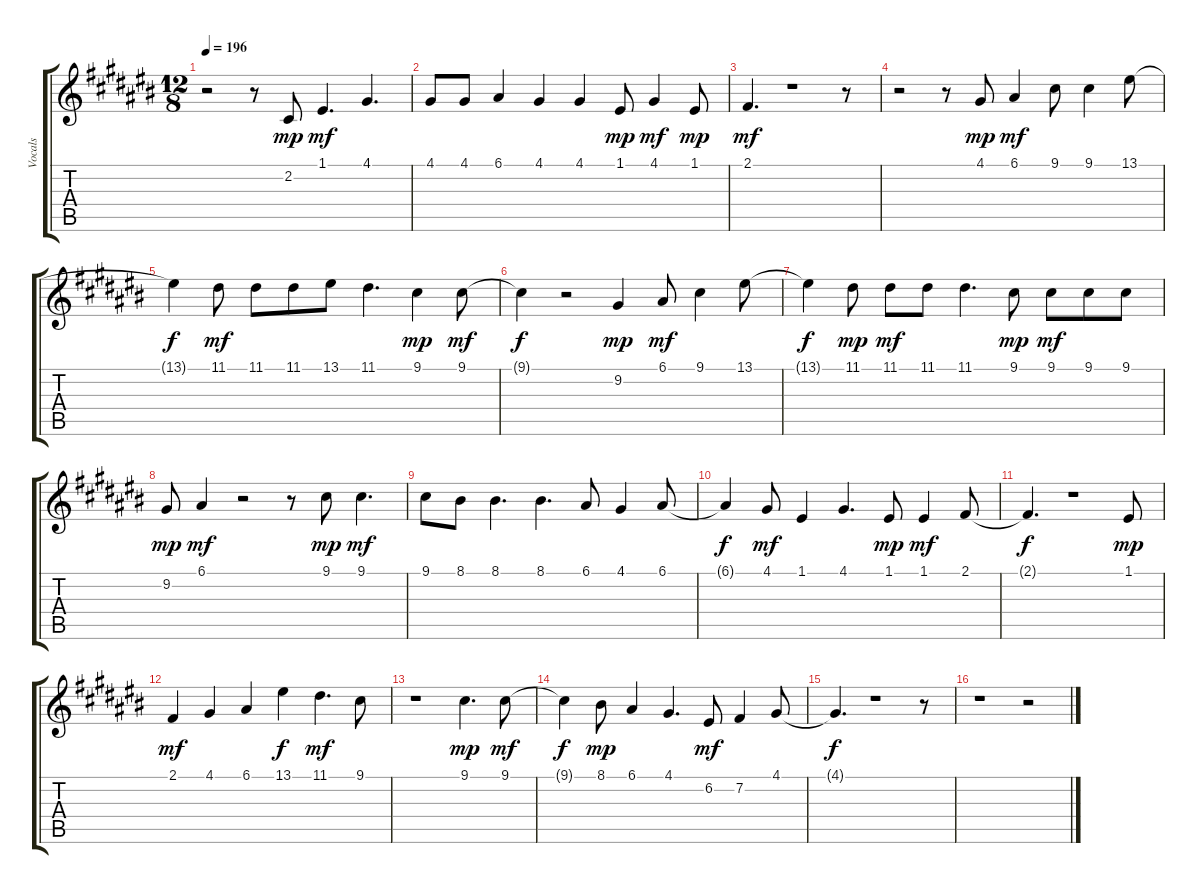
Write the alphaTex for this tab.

\track ("Vocals" "Vocals") {instrument brightacousticpiano}
\staff {score tabs}
\tuning (E4 B3 G3 D3 A2 E2) {hide}
\ts (12 8)
\tempo 196
\clef g2
\ks c#
r.2{dy mp} r.8 2.2.8 1.1.4{d dy mf} 4.1.4{d} |
4.1.8 4.1.8 6.1.4 4.1.4 4.1.4 1.1.8{dy mp} 4.1.4{dy mf} 1.1.8{dy mp} |
2.1.4{d dy mf} r.1 r.8 |
r.2 r.8 4.1.8{dy mp} 6.1.4{dy mf} 9.1.8 9.1.4 13.1.8 |
13.1{t}.4{dy f} 11.1.8{dy mf} 11.1.8 11.1.8 13.1.8 11.1.4{d} 9.1.4{dy mp} 9.1.8{dy mf} |
9.1{t}.4{dy f} r.2 9.2.4{dy mp} 6.1.8{dy mf} 9.1.4 13.1.8 |
13.1{t}.4{dy f} 11.1.8{dy mp} 11.1.8{dy mf} 11.1.8 11.1.4{d} 9.1.8{dy mp} 9.1.8{dy mf} 9.1.8 9.1.8 |
9.2.8{dy mp} 6.1.4{dy mf} r.2 r.8 9.1.8{dy mp} 9.1.4{d dy mf} |
9.1.8 8.1.8 8.1.4{d} 8.1.4{d} 6.1.8 4.1.4 6.1.8 |
6.1{t}.4{dy f} 4.1.8{dy mf} 1.1.4 4.1.4{d} 1.1.8{dy mp} 1.1.4{dy mf} 2.1.8 |
2.1{t}.4{d dy f} r.1 1.1.8{dy mp} |
2.1.4{dy mf} 4.1.4 6.1.4 13.1.4{dy f} 11.1.4{d dy mf} 9.1.8 |
r.1 9.1.4{d dy mp} 9.1.8{dy mf} |
9.1{t}.4{dy f} 8.1.8{dy mp} 6.1.4 4.1.4{d} 6.2.8{dy mf} 7.2.4 4.1.8 |
4.1{t}.4{d dy f} r.1 r.8 |
r.1 r.2
